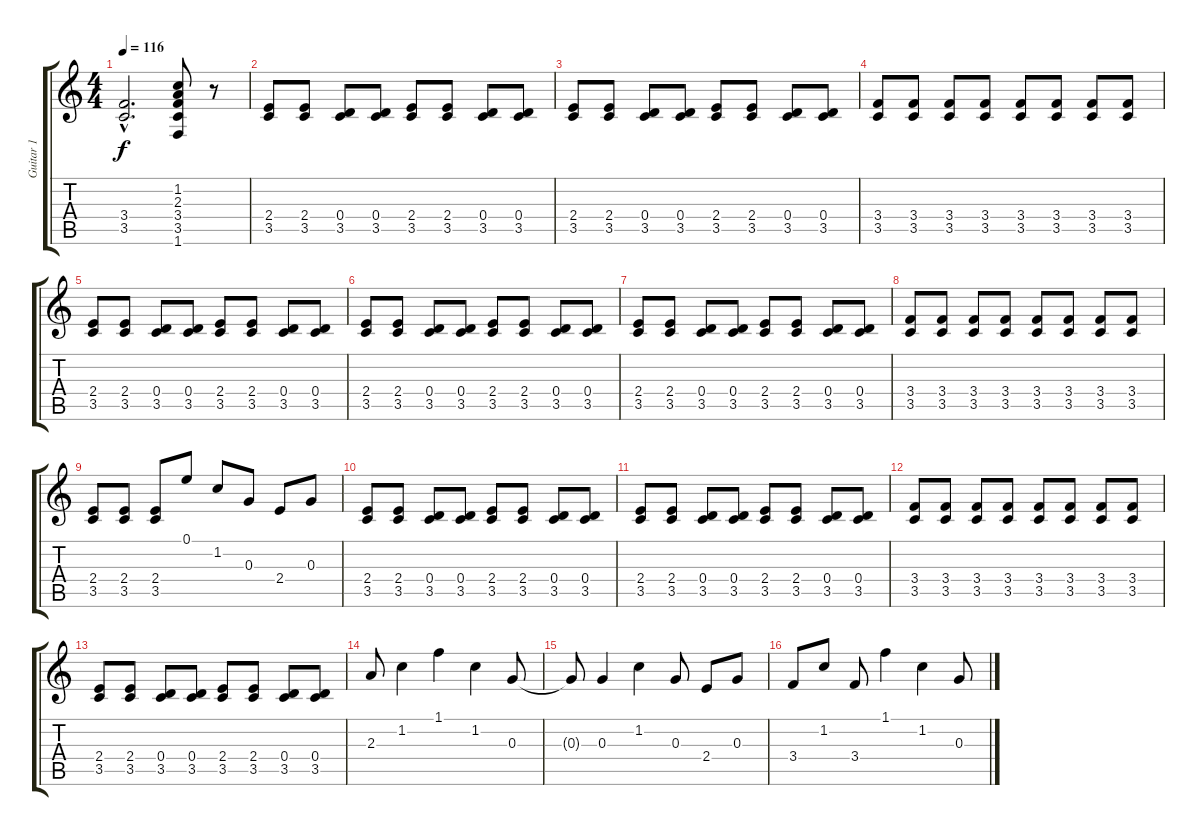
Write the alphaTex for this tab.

\track ("Guitar 1" "Guitar 1") {instrument electricguitarclean}
\staff {score tabs}
\tuning (E4 B3 G3 D3 A2 E2) {hide}
\ts (4 4)
\tempo 116
\clef g2
\ks c
(3.4{hac} 3.5{hac}).2{d dy f} (1.2 2.3 3.4 3.5 1.6).8 r.8 |
(2.4 3.5).8 (2.4 3.5).8 (0.4 3.5).8 (0.4 3.5).8 (2.4 3.5).8 (2.4 3.5).8 (0.4 3.5).8 (0.4 3.5).8 |
(2.4 3.5).8 (2.4 3.5).8 (0.4 3.5).8 (0.4 3.5).8 (2.4 3.5).8 (2.4 3.5).8 (0.4 3.5).8 (0.4 3.5).8 |
(3.4 3.5).8 (3.4 3.5).8 (3.4 3.5).8 (3.4 3.5).8 (3.4 3.5).8 (3.4 3.5).8 (3.4 3.5).8 (3.4 3.5).8 |
(2.4 3.5).8 (2.4 3.5).8 (0.4 3.5).8 (0.4 3.5).8 (2.4 3.5).8 (2.4 3.5).8 (0.4 3.5).8 (0.4 3.5).8 |
(2.4 3.5).8 (2.4 3.5).8 (0.4 3.5).8 (0.4 3.5).8 (2.4 3.5).8 (2.4 3.5).8 (0.4 3.5).8 (0.4 3.5).8 |
(2.4 3.5).8 (2.4 3.5).8 (0.4 3.5).8 (0.4 3.5).8 (2.4 3.5).8 (2.4 3.5).8 (0.4 3.5).8 (0.4 3.5).8 |
(3.4 3.5).8 (3.4 3.5).8 (3.4 3.5).8 (3.4 3.5).8 (3.4 3.5).8 (3.4 3.5).8 (3.4 3.5).8 (3.4 3.5).8 |
(2.4 3.5).8 (2.4 3.5).8 (2.4 3.5).8 0.1.8 1.2.8 0.3.8 2.4.8 0.3.8 |
(2.4 3.5).8 (2.4 3.5).8 (0.4 3.5).8 (0.4 3.5).8 (2.4 3.5).8 (2.4 3.5).8 (0.4 3.5).8 (0.4 3.5).8 |
(2.4 3.5).8 (2.4 3.5).8 (0.4 3.5).8 (0.4 3.5).8 (2.4 3.5).8 (2.4 3.5).8 (0.4 3.5).8 (0.4 3.5).8 |
(3.4 3.5).8 (3.4 3.5).8 (3.4 3.5).8 (3.4 3.5).8 (3.4 3.5).8 (3.4 3.5).8 (3.4 3.5).8 (3.4 3.5).8 |
(2.4 3.5).8 (2.4 3.5).8 (0.4 3.5).8 (0.4 3.5).8 (2.4 3.5).8 (2.4 3.5).8 (0.4 3.5).8 (0.4 3.5).8 |
2.3.8 1.2.4 1.1.4 1.2.4 0.3.8 |
0.3{t}.8 0.3.4 1.2.4 0.3.8 2.4.8 0.3.8 |
3.4.8 1.2.8 3.4.8 1.1.4 1.2.4 0.3.8
